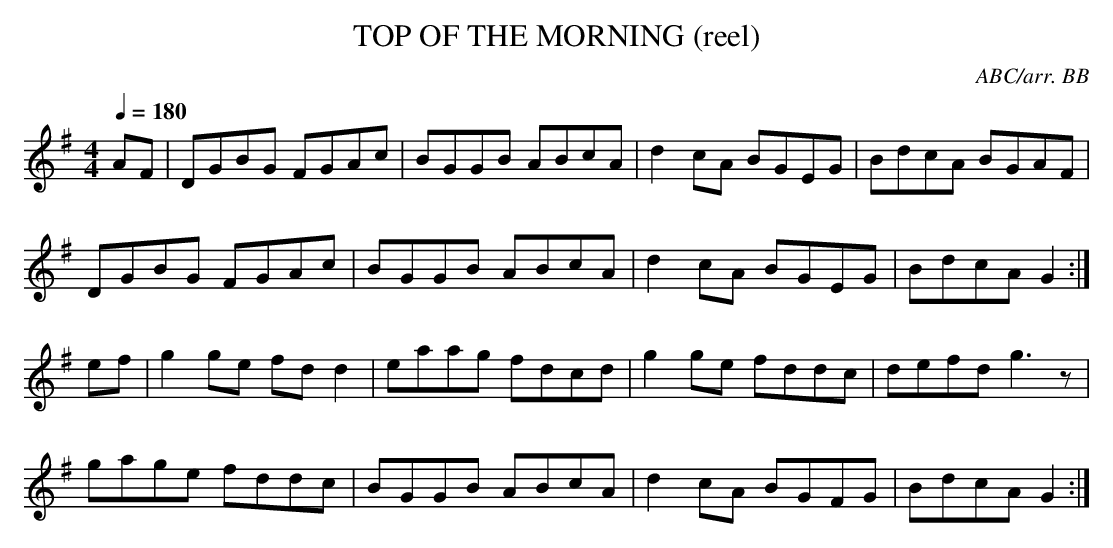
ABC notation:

X:1
T:TOP OF THE MORNING (reel)
C:ABC/arr. BB
M:4/4
Q:1/4=180
K:G
AF|DGBG FGAc|BGGB ABcA|d2cA BGEG|BdcA BGAF|
DGBG FGAc|BGGB ABcA|d2cA BGEG|BdcA G2 :|
ef|g2ge fdd2|eaag fdcd|g2ge fddc|defd g3z|
gage fddc|BGGB ABcA|d2cA BGFG|BdcA G2:|
